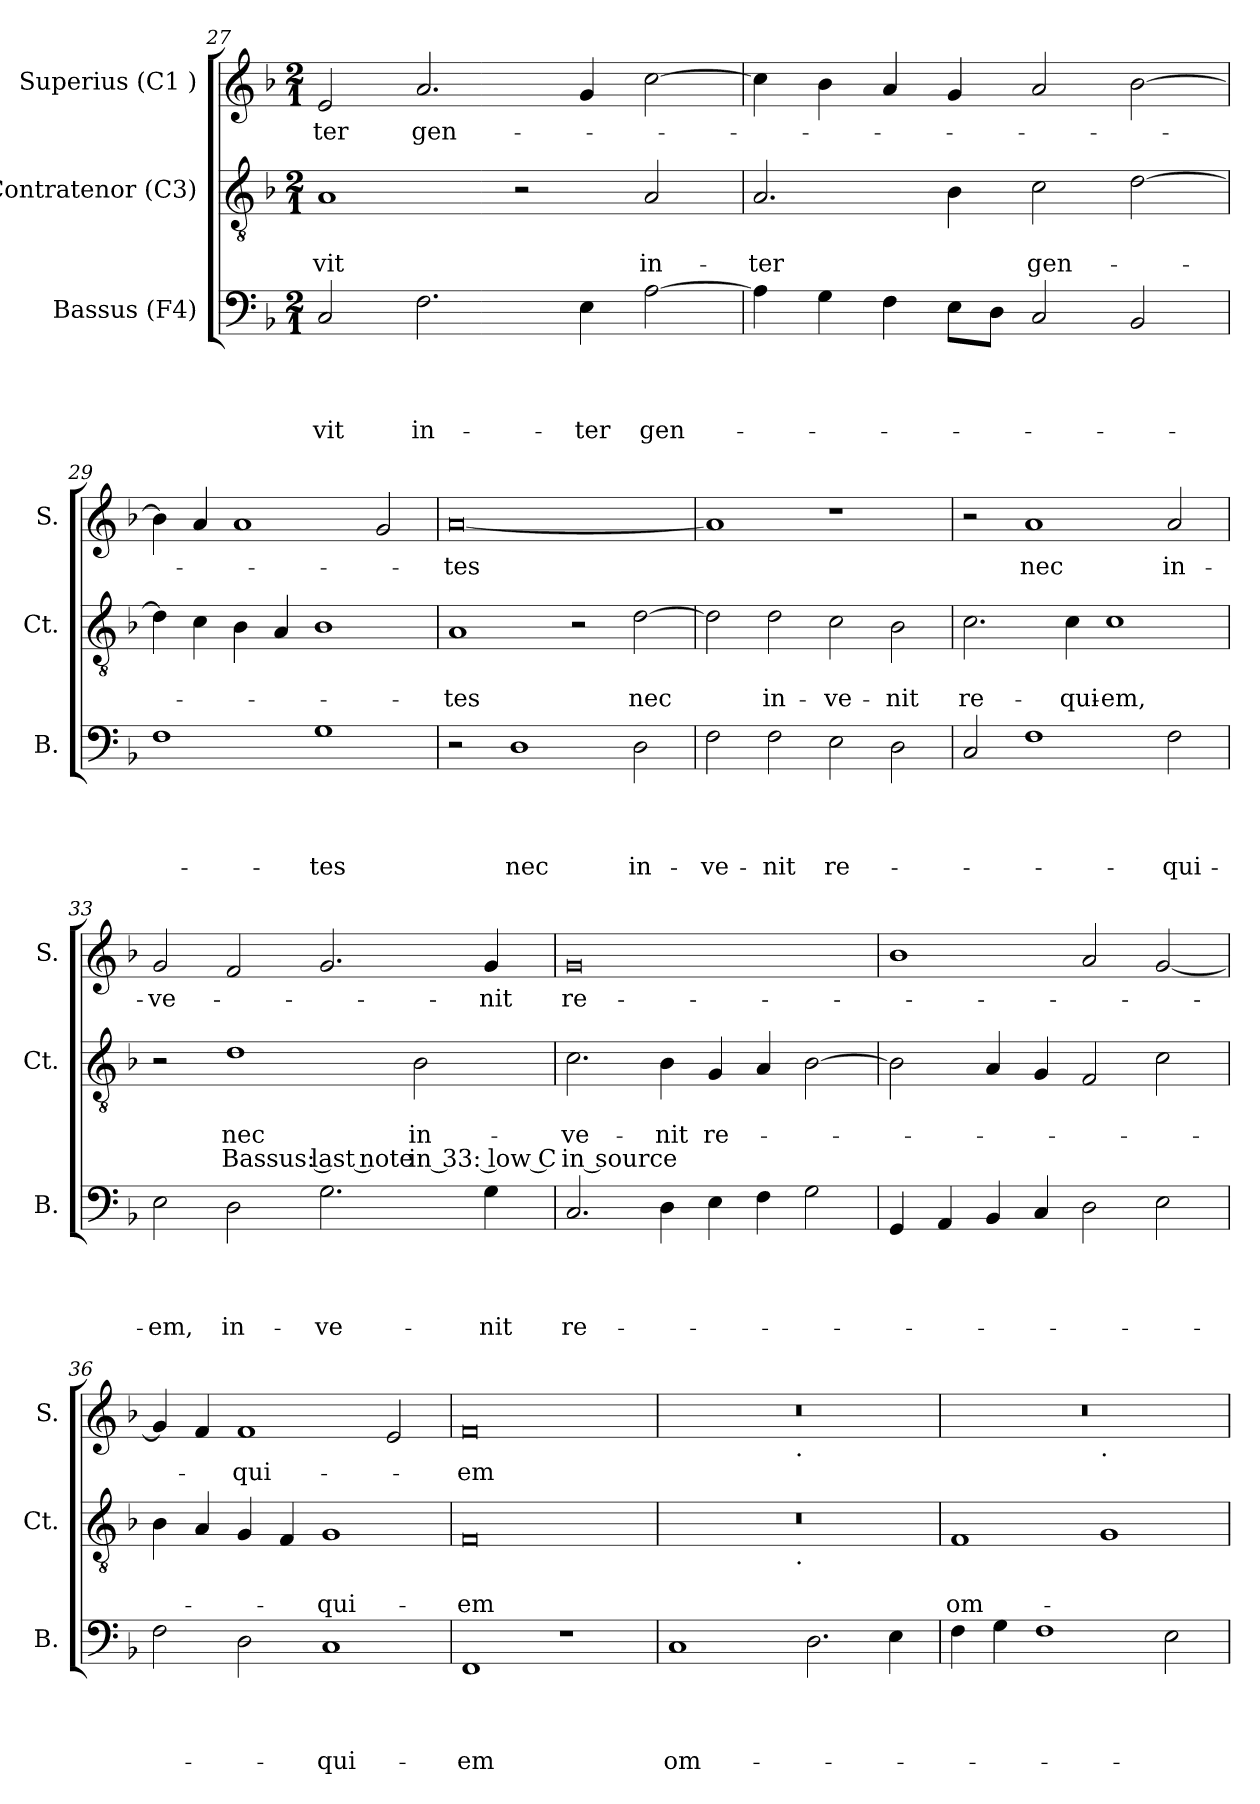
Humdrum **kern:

**kern	**text	**text	**text	**text	**kern	**text	**text	**text	**kern	**text
*part3	*part3	*part3	*part3	*part3	*part2	*part2	*part2	*part2	*part1	*part1
*staff3	*staff3	*staff3	*staff3	*staff3	*staff2	*staff2	*staff2	*staff2	*staff1	*staff1
*I"Bassus (F4)	*	*	*	*	*I"Contratenor (C3)	*	*	*	*I"Superius (C1 )	*
*I'B.	*	*	*	*	*I'Ct.	*	*	*	*I'S.	*
*clefF4	*	*	*	*	*clefGv2	*	*	*	*clefG2	*
*k[b-]	*	*	*	*	*k[b-]	*	*	*	*k[b-]	*
*F:	*	*	*	*	*F:	*	*	*	*F:	*
*M2/1	*	*	*	*	*M2/1	*	*	*	*M2/1	*
=27	=27	=27	=27	=27	=27	=27	=27	=27	=27	=27
!	!	!	!	!LO:LY:b	!	!	!LO:LY:b	!	!	!LO:LY:b
2C/	.	.	.	-vit	1A	.	-vit	.	2e/	-ter
!	!	!	!	!LO:LY:b	!	!	!	!	!	!LO:LY:b
2.F\	.	.	.	in-	.	.	.	.	2.a/	gen-
.	.	.	.	.	2r	.	.	.	.	.
!	!	!	!	!LO:LY:b	!	!	!	!	!	!
4E\	.	.	.	-ter	.	.	.	.	4g/	.
!	!	!	!	!LO:LY:b	!	!	!LO:LY:b	!	!	!
[<2A\	.	.	.	gen-	2A/	.	in-	.	[<2cc\	.
!!LO:LB:g=z
=28	=28	=28	=28	=28	=28	=28	=28	=28	=28	=28
!	!	!	!	!	!	!	!LO:LY:b	!	!	!
4A\]	.	.	.	.	2.A/	.	-ter	.	4cc\]	.
4G\	.	.	.	.	.	.	.	.	4b-\	.
4F\	.	.	.	.	.	.	.	.	4a/	.
8E\L	.	.	.	.	4B-\	.	.	.	4g/	.
8D\J	.	.	.	.	.	.	.	.	.	.
!	!	!	!	!	!	!	!LO:LY:b	!	!	!
2C/	.	.	.	.	2c\	.	gen-	.	2a/	.
2BB-/	.	.	.	.	[>2d\	.	.	.	[>2b-\	.
=29	=29	=29	=29	=29	=29	=29	=29	=29	=29	=29
1F	.	.	.	.	4d\]	.	.	.	4b-\]	.
.	.	.	.	.	4c\	.	.	.	4a/	.
.	.	.	.	.	4B-\	.	.	.	1a	.
.	.	.	.	.	4A/	.	.	.	.	.
!	!	!	!	!LO:LY:b	!	!	!	!	!	!
1G	.	.	.	-tes	1B-	.	.	.	.	.
.	.	.	.	.	.	.	.	.	2g/	.
=30	=30	=30	=30	=30	=30	=30	=30	=30	=30	=30
!	!	!	!	!	!	!	!LO:LY:b	!	!	!LO:LY:b
2r	.	.	.	.	1A	.	-tes	.	[<0a	-tes
!	!	!	!	!LO:LY:b	!	!	!	!	!	!
1D	.	.	.	nec	.	.	.	.	.	.
.	.	.	.	.	2r	.	.	.	.	.
!	!	!	!	!LO:LY:b	!	!	!LO:LY:b	!	!	!
2D\	.	.	.	in-	[>2d\	.	nec	.	.	.
=31	=31	=31	=31	=31	=31	=31	=31	=31	=31	=31
!	!	!	!	!LO:LY:b	!	!	!	!	!	!
2F\	.	.	.	-ve-	2d\]	.	.	.	1a]	.
!	!	!	!	!LO:LY:b	!	!	!LO:LY:b	!	!	!
2F\	.	.	.	-nit	2d\	.	in-	.	.	.
!	!	!	!	!LO:LY:b	!	!	!LO:LY:b	!	!	!
2E\	.	.	.	re-	2c\	.	-ve-	.	1r	.
!	!	!	!	!	!	!	!LO:LY:b	!	!	!
2D\	.	.	.	.	2B-\	.	-nit	.	.	.
!!LO:PB:g=z
=32	=32	=32	=32	=32	=32	=32	=32	=32	=32	=32
!	!	!	!	!	!	!	!LO:LY:b	!	!	!
2C/	.	.	.	.	2.c\	.	re-	.	2r	.
!	!	!	!	!	!	!	!	!	!	!LO:LY:b
1F	.	.	.	.	.	.	.	.	1a	nec
!	!	!	!	!	!	!	!LO:LY:b	!	!	!
.	.	.	.	.	4c\	.	-qui-	.	.	.
!	!	!	!	!	!	!	!LO:LY:b	!	!	!
.	.	.	.	.	1c	.	-em,	.	.	.
!	!	!	!	!LO:LY:b	!	!	!	!	!	!LO:LY:b
2F\	.	.	.	-qui-	.	.	.	.	2a/	in-
=33	=33	=33	=33	=33	=33	=33	=33	=33	=33	=33
!	!	!	!	!LO:LY:b	!	!	!	!	!	!LO:LY:b
2E\	.	.	.	-em,	2r	.	.	.	2g/	-ve-
!	!	!	!	!LO:LY:b	!	!	!LO:LY:b	!LO:LY:b	!	!
2D\	.	.	.	in-	1d	.	nec	Bassus: last note	2f/	.
!	!	!	!	!LO:LY:b	!	!	!	!	!	!
2.G\	.	.	.	-ve-	.	.	.	.	2.g/	.
!	!	!	!	!	!	!	!LO:LY:b	!LO:LY:b	!	!
.	.	.	.	.	2B-\	.	in-	in 33: low C	.	.
!	!	!	!	!LO:LY:b	!	!	!	!	!	!LO:LY:b
4G\	.	.	.	-nit	.	.	.	.	4g/	-nit
=34	=34	=34	=34	=34	=34	=34	=34	=34	=34	=34
!	!	!	!	!LO:LY:b	!	!	!LO:LY:b	!LO:LY:b	!	!LO:LY:b:rj
2.C/	.	.	.	re-	2.c\	.	-ve-	in source	0g	re-
!	!	!	!	!	!	!	!LO:LY:b	!	!	!
4D\	.	.	.	.	4B-\	.	-nit	.	.	.
!	!	!	!	!	!	!	!LO:LY:b	!	!	!
4E\	.	.	.	.	4G/	.	re-	.	.	.
4F\	.	.	.	.	4A/	.	.	.	.	.
2G\	.	.	.	.	[>2B-\	.	.	.	.	.
=35	=35	=35	=35	=35	=35	=35	=35	=35	=35	=35
4GG/	.	.	.	.	2B-\]	.	.	.	1b-	.
4AA/	.	.	.	.	.	.	.	.	.	.
4BB-/	.	.	.	.	4A/	.	.	.	.	.
4C/	.	.	.	.	4G/	.	.	.	.	.
2D\	.	.	.	.	2F/	.	.	.	2a/	.
2E\	.	.	.	.	2c\	.	.	.	[>2g/	.
!!LO:LB:g=z
=36	=36	=36	=36	=36	=36	=36	=36	=36	=36	=36
2F\	.	.	.	.	4B-\	.	.	.	4g/]	.
.	.	.	.	.	4A/	.	.	.	4f/	.
!	!	!	!	!	!	!	!	!	!	!LO:LY:b
2D\	.	.	.	.	4G/	.	.	.	1f	-qui-
.	.	.	.	.	4F/	.	.	.	.	.
!	!	!	!	!LO:LY:b	!	!	!LO:LY:b	!	!	!
1C	.	.	.	-qui-	1G	.	-qui-	.	.	.
.	.	.	.	.	.	.	.	.	2e/	.
=37	=37	=37	=37	=37	=37	=37	=37	=37	=37	=37
!	!	!	!	!LO:LY:b	!	!	!LO:LY:b	!	!	!LO:LY:b
1FF	.	.	.	-em	0F	.	-em	.	0f	-em
1r	.	.	.	.	.	.	.	.	.	.
=38	=38	=38	=38	=38	=38	=38	=38	=38	=38	=38
!	!	!	!	!LO:LY:b	!	!	!	!	!	!
*	*	*	*	*	*^	*	*	*	*^	*
1C	.	.	.	om-	0r	2ryy	.	.	.	0r	2ryy	.
.	.	.	.	.	.	4...ryy	.	.	.	.	4...ryy	.
!	!	!	!	!	!	!	!	!	!	!	!LO:TX:b:t=.	!
!	!	!	!	!	!	!LO:TX:b:t=.	!	!	!	!	!	!
.	.	.	.	.	.	1ryy	.	.	.	.	1ryy	.
2.D\	.	.	.	.	.	.	.	.	.	.	.	.
4E\	.	.	.	.	.	.	.	.	.	.	.	.
.	.	.	.	.	.	32ryy	.	.	.	.	32ryy	.
=39	=39	=39	=39	=39	=39	=39	=39	=39	=39	=39	=39	=39
!	!	!	!	!	!	!	!	!LO:LY:b	!	!	!	!
*	*	*	*	*	*v	*v	*	*	*	*	*	*
4F\	.	.	.	.	1F	.	om-	.	0r	1ryy	.
4G\	.	.	.	.	.	.	.	.	.	.	.
1F	.	.	.	.	.	.	.	.	.	.	.
!	!	!	!	!	!	!	!	!	!	!LO:TX:b:t=.	!
.	.	.	.	.	1G	.	.	.	.	1ryy	.
2E\	.	.	.	.	.	.	.	.	.	.	.
*	*	*	*	*	*	*	*	*	*v	*v	*
=	=	=	=	=	=	=	=	=	=	=
*-	*-	*-	*-	*-	*-	*-	*-	*-	*-	*-
